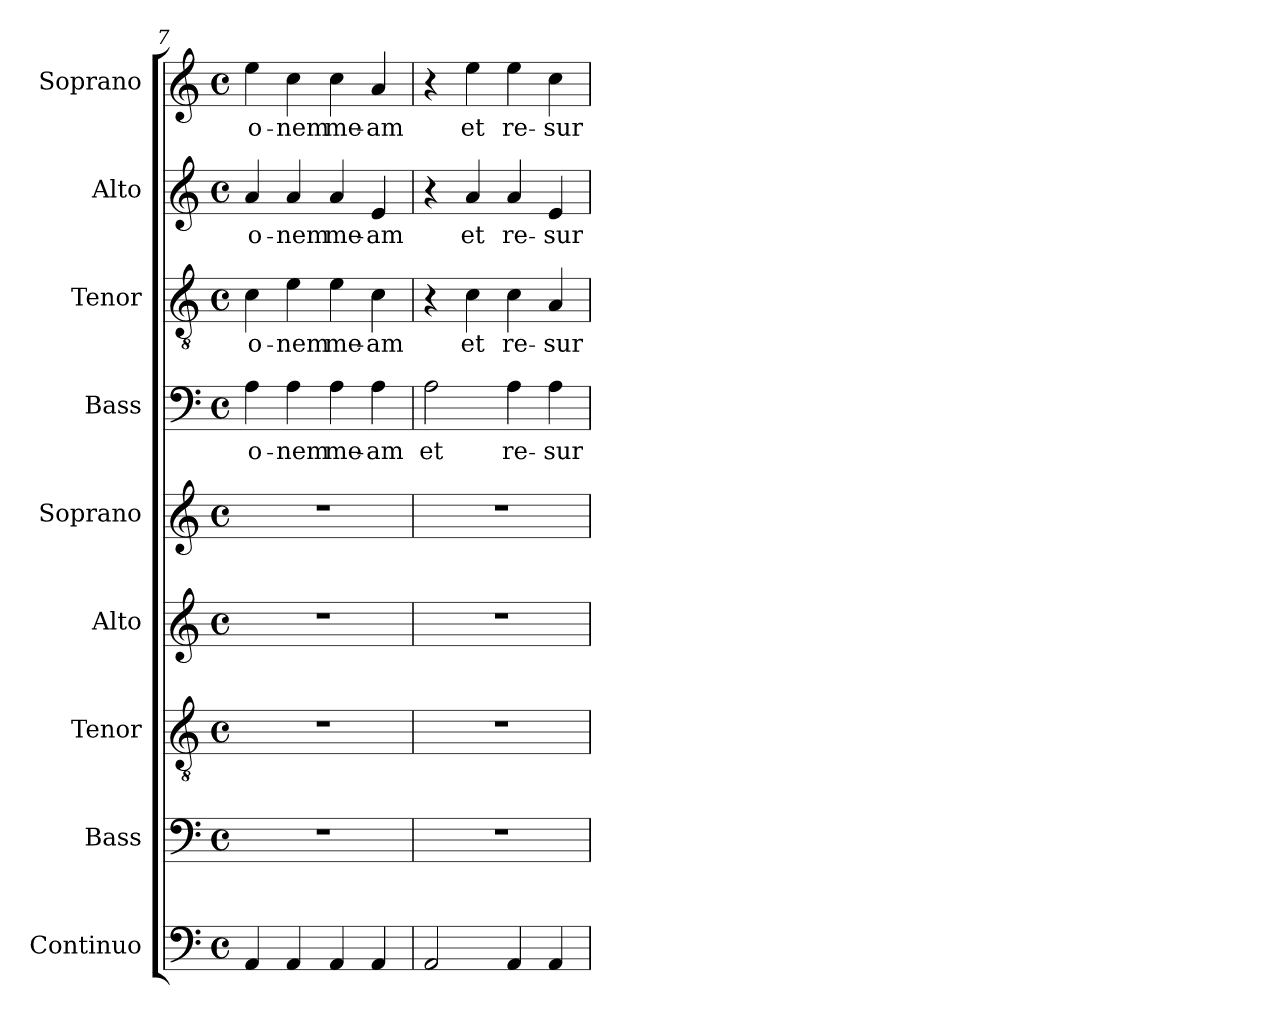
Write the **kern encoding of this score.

**kern	**kern	**kern	**kern	**kern	**kern	**text	**kern	**text	**kern	**text	**kern	**text
*part9	*part8	*part7	*part6	*part5	*part4	*part4	*part3	*part3	*part2	*part2	*part1	*part1
*staff9	*staff8	*staff7	*staff6	*staff5	*staff4	*staff4	*staff3	*staff3	*staff2	*staff2	*staff1	*staff1
*I"Continuo	*I"Bass	*I"Tenor	*I"Alto	*I"Soprano	*I"Bass	*	*I"Tenor	*	*I"Alto	*	*I"Soprano	*
*I'Cont.	*I'B.	*I'T.	*I'A.	*I'S.	*I'B.	*	*I'T.	*	*I'A.	*	*I'S.	*
!!LO:LB:g=z
*clefF4	*clefF4	*clefGv2	*clefG2	*clefG2	*clefF4	*	*clefGv2	*	*clefG2	*	*clefG2	*
*	*	*ITrd7c12	*	*	*	*	*ITrd7c12	*	*	*	*	*
*k[]	*k[]	*k[]	*k[]	*k[]	*k[]	*	*k[]	*	*k[]	*	*k[]	*
*C:	*C:	*C:	*C:	*C:	*C:	*	*C:	*	*C:	*	*C:	*
*M4/4	*M4/4	*M4/4	*M4/4	*M4/4	*M4/4	*	*M4/4	*	*M4/4	*	*M4/4	*
*met(c)	*met(c)	*met(c)	*met(c)	*met(c)	*met(c)	*	*met(c)	*	*met(c)	*	*met(c)	*
=7	=7	=7	=7	=7	=7	=7	=7	=7	=7	=7	=7	=7
!	!	!	!	!	!	!LO:LY:b:color=#000000	!	!	!	!	!	!
!	!	!	!	!	!	!	!	!LO:LY:b:color=#000000	!	!	!	!
!	!	!	!	!	!	!	!	!	!	!LO:LY:b:color=#000000	!	!
!	!	!	!	!	!	!	!	!	!	!	!	!LO:LY:b:color=#000000
4AAi/	1r	1r	1r	1r	4Ai\	-o-	4Ci\	-o-	4ai/	-o-	4eei\	-o-
!	!	!	!	!	!	!LO:LY:b:color=#000000	!	!	!	!	!	!
!	!	!	!	!	!	!	!	!LO:LY:b:color=#000000	!	!	!	!
!	!	!	!	!	!	!	!	!	!	!LO:LY:b:color=#000000	!	!
!	!	!	!	!	!	!	!	!	!	!	!	!LO:LY:b:color=#000000
4AAi/	.	.	.	.	4Ai\	-nem	4Ei\	-nem	4ai/	-nem	4cci\	-nem
!	!	!	!	!	!	!LO:LY:b:color=#000000	!	!	!	!	!	!
!	!	!	!	!	!	!	!	!LO:LY:b:color=#000000	!	!	!	!
!	!	!	!	!	!	!	!	!	!	!LO:LY:b:color=#000000	!	!
!	!	!	!	!	!	!	!	!	!	!	!	!LO:LY:b:color=#000000
4AAi/	.	.	.	.	4Ai\	me-	4Ei\	me-	4ai/	me-	4cci\	me-
!	!	!	!	!	!	!LO:LY:b:color=#000000	!	!	!	!	!	!
!	!	!	!	!	!	!	!	!LO:LY:b:color=#000000	!	!	!	!
!	!	!	!	!	!	!	!	!	!	!LO:LY:b:color=#000000	!	!
!	!	!	!	!	!	!	!	!	!	!	!	!LO:LY:b:color=#000000
4AAi/	.	.	.	.	4Ai\	-am	4Ci\	-am	4ei/	-am	4ai/	-am
=8	=8	=8	=8	=8	=8	=8	=8	=8	=8	=8	=8	=8
!	!	!	!	!	!	!LO:LY:b:color=#000000	!	!	!	!	!	!
2AAi/	1r	1r	1r	1r	2Ai\	et	4r	.	4r	.	4r	.
!	!	!	!	!	!	!	!	!LO:LY:b:color=#000000	!	!	!	!
!	!	!	!	!	!	!	!	!	!	!LO:LY:b:color=#000000	!	!
!	!	!	!	!	!	!	!	!	!	!	!	!LO:LY:b:color=#000000
.	.	.	.	.	.	.	4Ci\	et	4ai/	et	4eei\	et
!	!	!	!	!	!	!LO:LY:b:color=#000000	!	!	!	!	!	!
!	!	!	!	!	!	!	!	!LO:LY:b:color=#000000	!	!	!	!
!	!	!	!	!	!	!	!	!	!	!LO:LY:b:color=#000000	!	!
!	!	!	!	!	!	!	!	!	!	!	!	!LO:LY:b:color=#000000
4AAi/	.	.	.	.	4Ai\	re-	4Ci\	re-	4ai/	re-	4eei\	re-
!	!	!	!	!	!	!LO:LY:b:color=#000000	!	!	!	!	!	!
!	!	!	!	!	!	!	!	!LO:LY:b:color=#000000	!	!	!	!
!	!	!	!	!	!	!	!	!	!	!LO:LY:b:color=#000000	!	!
!	!	!	!	!	!	!	!	!	!	!	!	!LO:LY:b:color=#000000
4AAi/	.	.	.	.	4Ai\	-sur-	4AAi/	-sur-	4ei/	-sur-	4cci\	-sur-
=	=	=	=	=	=	=	=	=	=	=	=	=
*-	*-	*-	*-	*-	*-	*-	*-	*-	*-	*-	*-	*-
